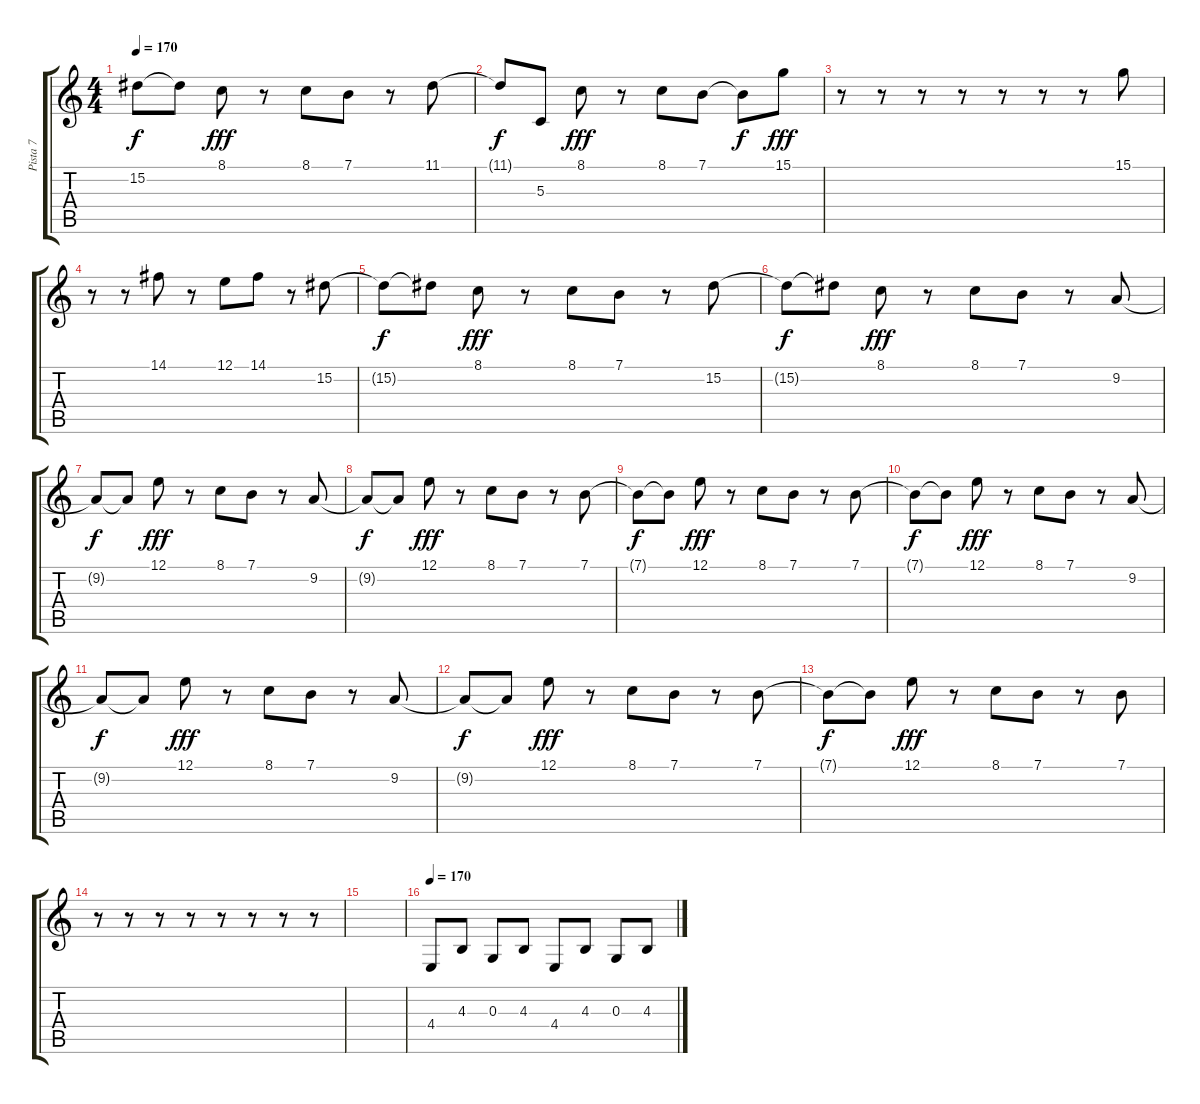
\track ("Pista 7" "Pista 7") {instrument rockorgan}
\staff {score tabs}
\tuning (E4 C4 G3 C3 G2 C2) {hide}
\ts (4 4)
\tempo 170
\clef g2
\ks c
15.2{t}.8{dy f} 15.2{t}.8 8.1.8{dy fff} r.8 8.1.8 7.1.8 r.8 11.1.8 |
11.1{t}.8{dy f} 5.3.8 8.1.8{dy fff} r.8 8.1.8 7.1.8 7.1{t}.8{dy f} 15.1.8{dy fff} |
r.8 r.8 r.8 r.8 r.8 r.8 r.8 15.1.8 |
r.8 r.8 14.1.8 r.8 12.1.8 14.1.8 r.8 15.2.8 |
15.2{t}.8{dy f} 15.2{t}.8 8.1.8{dy fff} r.8 8.1.8 7.1.8 r.8 15.2.8 |
15.2{t}.8{dy f} 15.2{t}.8 8.1.8{dy fff} r.8 8.1.8 7.1.8 r.8 9.2.8 |
9.2{t}.8{dy f} 9.2{t}.8 12.1.8{dy fff} r.8 8.1.8 7.1.8 r.8 9.2.8 |
9.2{t}.8{dy f} 9.2{t}.8 12.1.8{dy fff} r.8 8.1.8 7.1.8 r.8 7.1.8 |
7.1{t}.8{dy f} 7.1{t}.8 12.1.8{dy fff} r.8 8.1.8 7.1.8 r.8 7.1.8 |
7.1{t}.8{dy f} 7.1{t}.8 12.1.8{dy fff} r.8 8.1.8 7.1.8 r.8 9.2.8 |
9.2{t}.8{dy f} 9.2{t}.8 12.1.8{dy fff} r.8 8.1.8 7.1.8 r.8 9.2.8 |
9.2{t}.8{dy f} 9.2{t}.8 12.1.8{dy fff} r.8 8.1.8 7.1.8 r.8 7.1.8 |
7.1{t}.8{dy f} 7.1{t}.8 12.1.8{dy fff} r.8 8.1.8 7.1.8 r.8 7.1.8 |
r.8 r.8 r.8 r.8 r.8 r.8 r.8 r.8 |
|
\tempo 170
4.4.8{volume 16 instrument rockorgan} 4.3.8 0.3.8 4.3.8 4.4.8 4.3.8 0.3.8 4.3.8
